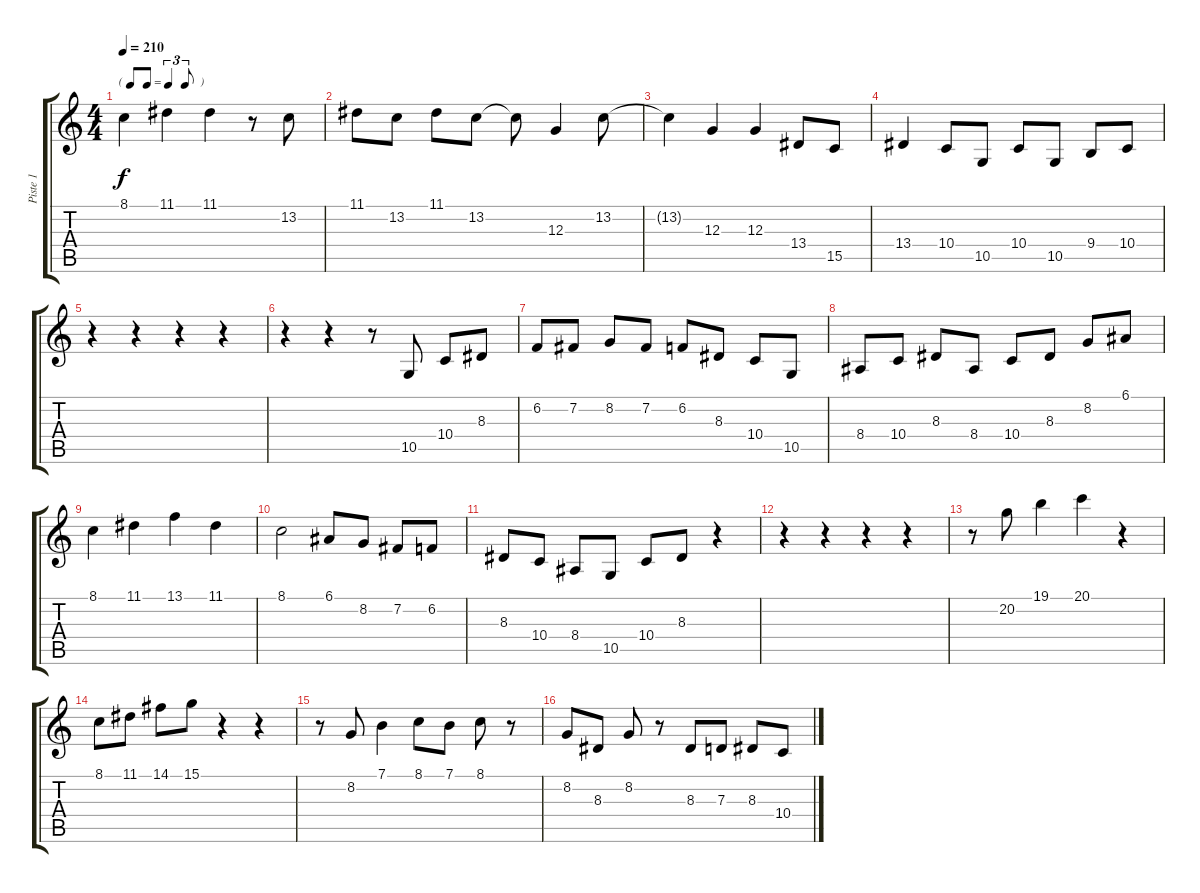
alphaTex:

\track ("Piste 1" "Piste 1") {instrument clarinet}
\staff {score tabs}
\tuning (E4 B3 G3 D3 A2 E2) {hide}
\ts (4 4)
\tf triplet8th
\tempo 210
\clef g2
\ks c
8.1.4{dy f instrument clarinet} 11.1.4 11.1.4 r.8 13.2.8 |
11.1.8 13.2.8 11.1.8 13.2.8 13.2{t}.8 12.3.4 13.2.8 |
13.2{t}.4 12.3.4 12.3.4 13.4.8 15.5.8 |
13.4.4 10.4.8 10.5.8 10.4.8 10.5.8 9.4.8 10.4.8 |
r.4 r.4 r.4 r.4 |
r.4 r.4 r.8 10.5.8 10.4.8 8.3.8 |
6.2.8 7.2.8 8.2.8 7.2.8 6.2.8 8.3.8 10.4.8 10.5.8 |
8.4.8 10.4.8 8.3.8 8.4.8 10.4.8 8.3.8 8.2.8 6.1.8 |
8.1.4 11.1.4 13.1.4 11.1.4 |
8.1.2 6.1.8 8.2.8 7.2.8 6.2.8 |
8.3.8 10.4.8 8.4.8 10.5.8 10.4.8 8.3.8 r.4 |
r.4 r.4 r.4 r.4 |
r.8 20.2.8 19.1.4 20.1.4 r.4 |
8.1.8 11.1.8 14.1.8 15.1.8 r.4 r.4 |
r.8 8.2.8 7.1.4 8.1.8 7.1.8 8.1.8 r.8 |
8.2.8 8.3.8 8.2.8 r.8 8.3.8 7.3.8 8.3.8 10.4.8
